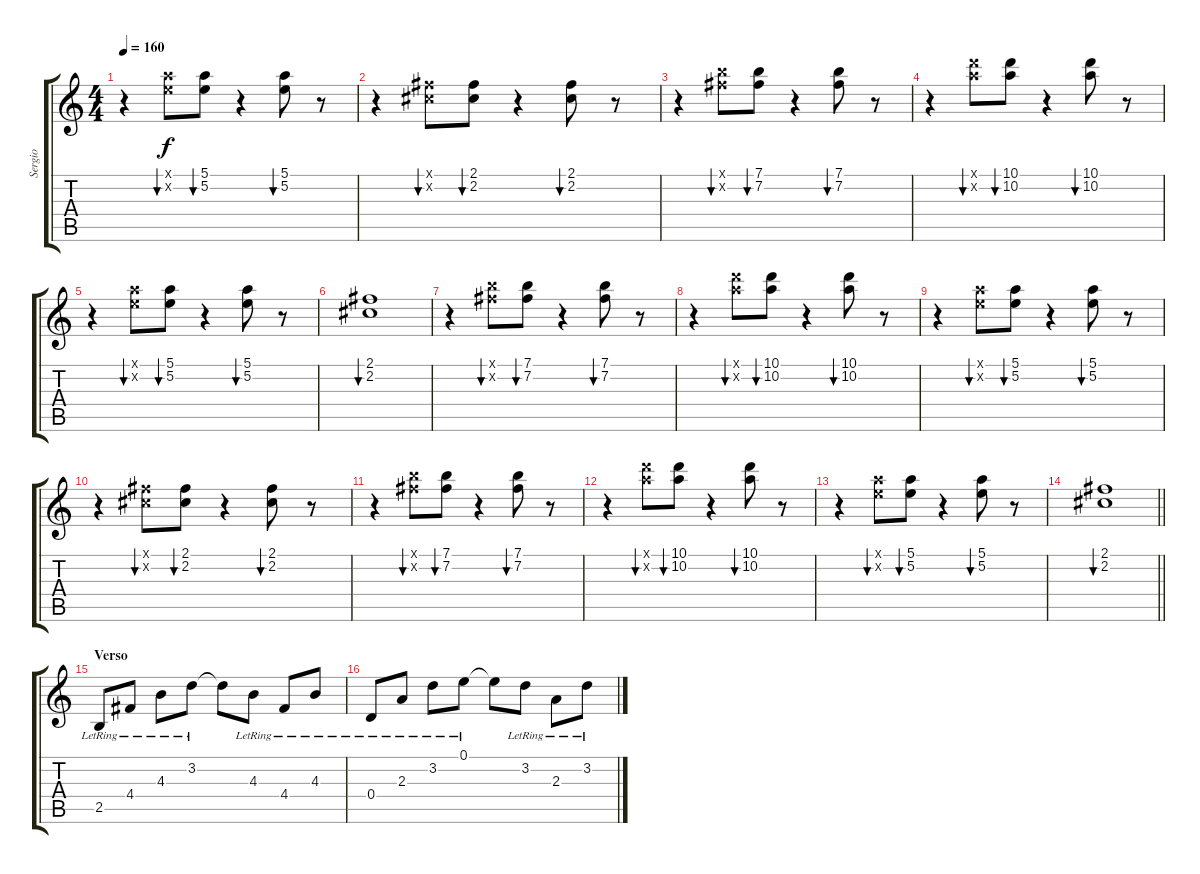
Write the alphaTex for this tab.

\track ("Sergio " "Sergio ") {instrument electricguitarjazz}
\staff {score tabs}
\tuning (E4 B3 G3 D3 A2 E2) {hide}
\ts (4 4)
\tempo 160
\clef g2
\ks c
r.4{dy f} (5.1{x} 5.2{x}).8{bu 120} (5.1 5.2).8{bu 240} r.4 (5.1 5.2).8{bu 240} r.8 |
r.4 (2.1{x} 2.2{x}).8{bu 120} (2.1 2.2).8{bu 240} r.4 (2.1 2.2).8{bu 240} r.8 |
r.4{instrument electricguitarclean} (7.1{x} 7.2{x}).8{bu 120} (7.1 7.2).8{bu 240} r.4 (7.1 7.2).8{bu 240} r.8 |
r.4 (10.1{x} 10.2{x}).8{bu 120} (10.1 10.2).8{bu 240} r.4 (10.1 10.2).8{bu 240} r.8 |
r.4 (5.1{x} 5.2{x}).8{bu 120} (5.1 5.2).8{bu 240} r.4 (5.1 5.2).8{bu 240} r.8 |
(2.1 2.2).1{bu 240} |
r.4{instrument electricguitarclean} (7.1{x} 7.2{x}).8{bu 120} (7.1 7.2).8{bu 240} r.4 (7.1 7.2).8{bu 240} r.8 |
r.4 (10.1{x} 10.2{x}).8{bu 120} (10.1 10.2).8{bu 240} r.4 (10.1 10.2).8{bu 240} r.8 |
r.4 (5.1{x} 5.2{x}).8{bu 120} (5.1 5.2).8{bu 240} r.4 (5.1 5.2).8{bu 240} r.8 |
r.4 (2.1{x} 2.2{x}).8{bu 120} (2.1 2.2).8{bu 240} r.4 (2.1 2.2).8{bu 240} r.8 |
r.4{instrument electricguitarclean} (7.1{x} 7.2{x}).8{bu 120} (7.1 7.2).8{bu 240} r.4 (7.1 7.2).8{bu 240} r.8 |
r.4 (10.1{x} 10.2{x}).8{bu 120} (10.1 10.2).8{bu 240} r.4 (10.1 10.2).8{bu 240} r.8 |
r.4 (5.1{x} 5.2{x}).8{bu 120} (5.1 5.2).8{bu 240} r.4 (5.1 5.2).8{bu 240} r.8 |
\barLineRight lightlight
(2.1 2.2).1{bu 240} |
\section ("" "Verso")
2.5{lr}.8{volume 11 instrument electricguitarjazz} 4.4{lr}.8 4.3{lr}.8 3.2{lr}.8 3.2{t}.8 4.3{lr}.8 4.4{lr}.8 4.3{lr}.8 |
0.4{lr}.8 2.3{lr}.8 3.2{lr}.8 0.1{lr}.8 0.1{t}.8 3.2{lr}.8 2.3{lr}.8 3.2{lr}.8
